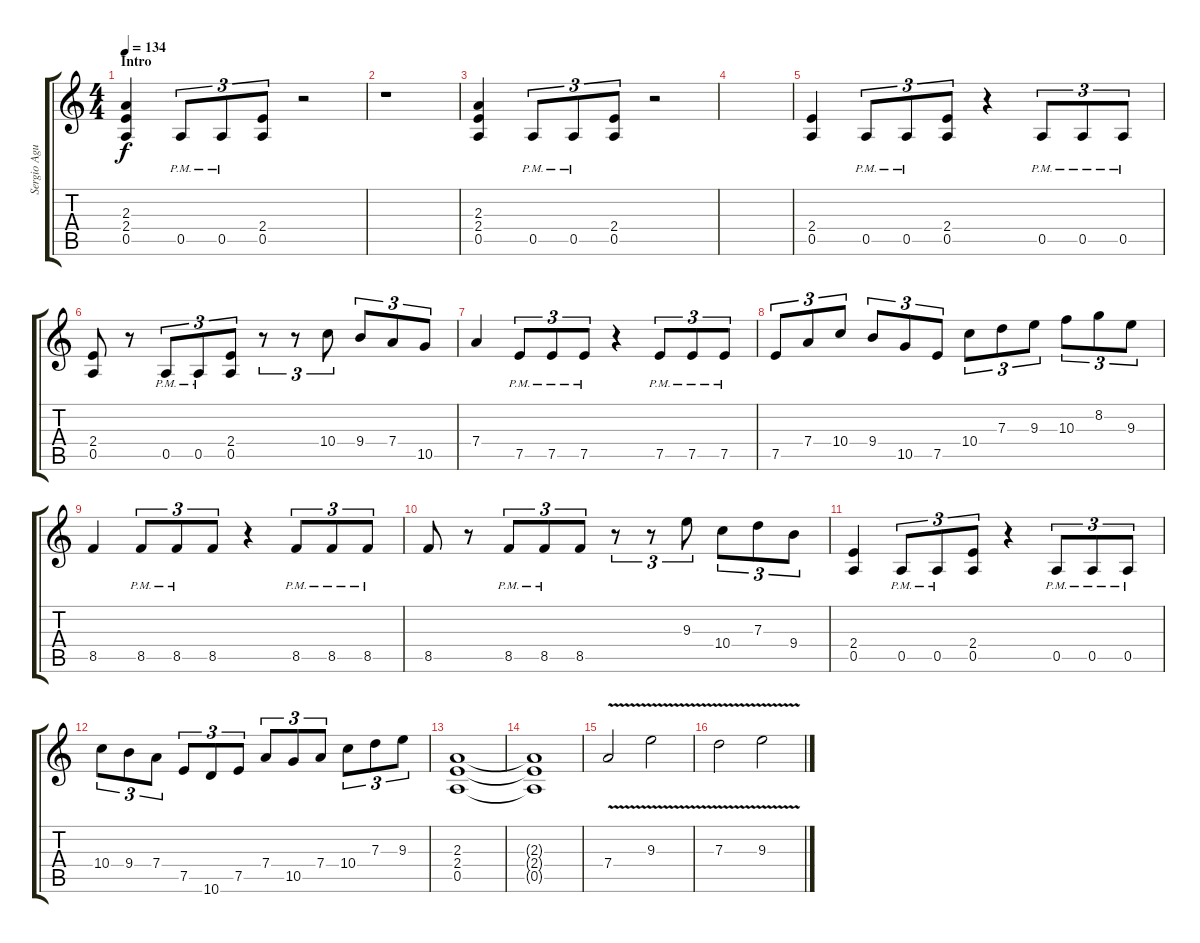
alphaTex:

\track ("Sergio Aguilar" "Sergio Agu") {instrument distortionguitar}
\staff {score tabs}
\tuning (E4 B3 G3 D3 A2 E2) {hide}
\ts (4 4)
\section ("" "Intro")
\tempo 134
\clef g2
\ks c
(2.3 2.4 0.5).4{dy f instrument distortionguitar} 0.5{pm}.8{tu (3 2)} 0.5{pm}.8{tu (3 2)} (2.4 0.5).8{tu (3 2)} r.2 |
r.1 |
(2.3 2.4 0.5).4 0.5{pm}.8{tu (3 2)} 0.5{pm}.8{tu (3 2)} (2.4 0.5).8{tu (3 2)} r.2 |
|
(2.4 0.5).4 0.5{pm}.8{tu (3 2)} 0.5{pm}.8{tu (3 2)} (2.4 0.5).8{tu (3 2)} r.4 0.5{pm}.8{tu (3 2)} 0.5{pm}.8{tu (3 2)} 0.5{pm}.8{tu (3 2)} |
(2.4 0.5).8 r.8 0.5{pm}.8{tu (3 2)} 0.5{pm}.8{tu (3 2)} (2.4 0.5).8{tu (3 2)} r.8{tu (3 2)} r.8{tu (3 2)} 10.4.8{tu (3 2)} 9.4.8{tu (3 2)} 7.4.8{tu (3 2)} 10.5.8{tu (3 2)} |
7.4.4 7.5{pm}.8{tu (3 2)} 7.5{pm}.8{tu (3 2)} 7.5{pm}.8{tu (3 2)} r.4 7.5{pm}.8{tu (3 2)} 7.5{pm}.8{tu (3 2)} 7.5{pm}.8{tu (3 2)} |
7.5.8{tu (3 2)} 7.4.8{tu (3 2)} 10.4.8{tu (3 2)} 9.4.8{tu (3 2)} 10.5.8{tu (3 2)} 7.5.8{tu (3 2)} 10.4.8{tu (3 2)} 7.3.8{tu (3 2)} 9.3.8{tu (3 2)} 10.3.8{tu (3 2)} 8.2.8{tu (3 2)} 9.3.8{tu (3 2)} |
8.5.4 8.5{pm}.8{tu (3 2)} 8.5{pm}.8{tu (3 2)} 8.5.8{tu (3 2)} r.4 8.5{pm}.8{tu (3 2)} 8.5{pm}.8{tu (3 2)} 8.5{pm}.8{tu (3 2)} |
8.5.8 r.8 8.5{pm}.8{tu (3 2)} 8.5{pm}.8{tu (3 2)} 8.5.8{tu (3 2)} r.8{tu (3 2)} r.8{tu (3 2)} 9.3.8{tu (3 2)} 10.4.8{tu (3 2)} 7.3.8{tu (3 2)} 9.4.8{tu (3 2)} |
(2.4 0.5).4 0.5{pm}.8{tu (3 2)} 0.5{pm}.8{tu (3 2)} (2.4 0.5).8{tu (3 2)} r.4 0.5{pm}.8{tu (3 2)} 0.5{pm}.8{tu (3 2)} 0.5{pm}.8{tu (3 2)} |
10.4.8{tu (3 2)} 9.4.8{tu (3 2)} 7.4.8{tu (3 2)} 7.5.8{tu (3 2)} 10.6.8{tu (3 2)} 7.5.8{tu (3 2)} 7.4.8{tu (3 2)} 10.5.8{tu (3 2)} 7.4.8{tu (3 2)} 10.4.8{tu (3 2)} 7.3.8{tu (3 2)} 9.3.8{tu (3 2)} |
(2.3 2.4 0.5).1 |
(2.3{t} 2.4{t} 0.5{t}).1 |
7.4{v}.2 9.3{v}.2 |
7.3{v}.2 9.3{v}.2
